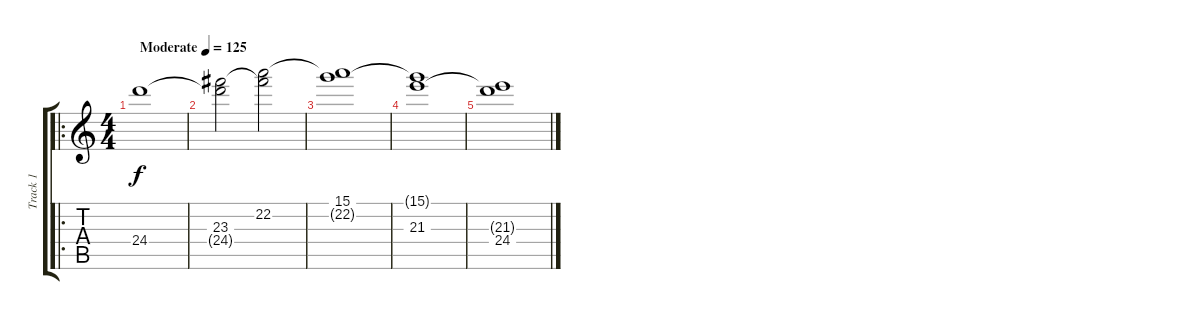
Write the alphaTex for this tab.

\track ("Track 1" "Track 1") {instrument synthstrings2}
\staff {score tabs}
\tuning (E5 B4 G4 D4 A3 E3) {hide}
\ro
\ts (4 4)
\tempo (125 "Moderate")
\clef g2
\ks c
24.4.1{dy f instrument synthstrings2} |
(23.3 24.4{t}).2 (22.2 23.3{t}).2 |
(15.1 22.2{t}).1 |
(15.1{t} 21.3).1 |
(21.3{t} 24.4).1{volume 0}
